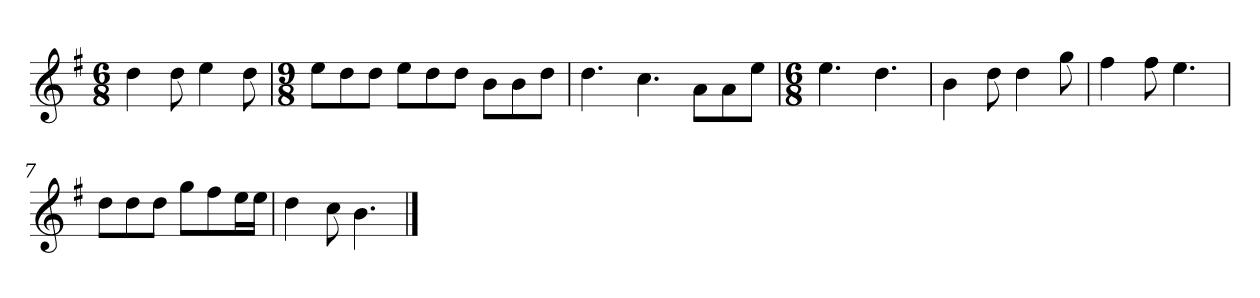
**kern
*part1
*staff1
*k[f#]
*M6/8
*MM120
=1
4dd
8dd
4ee
8dd
=2
*M9/8
8eeL
8dd
8ddJ
8eeL
8dd
8ddJ
8bL
8b
8ddJ
=3
4.dd
4.cc
8aL
8a
8eeJ
=4
*M6/8
4.ee
4.dd
=5
4b
8dd
4dd
8gg
=6
4ff#
8ff#
4.ee
=7
8ddL
8dd
8ddJ
8ggL
8ff#
16eeL
16eeJJ
=8
4dd
8cc
4.b
==
*-
